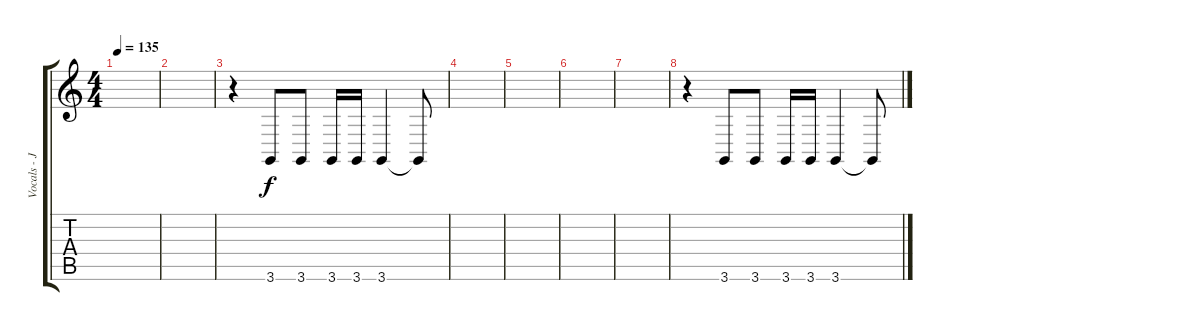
\track ("Vocals - Jordan Blilie" "Vocals - J") {instrument baritonesax}
\staff {score tabs}
\tuning (E4 B3 G3 D3 A2 E2) {hide}
\ts (4 4)
\tempo 135
\clef g2
\ks c
|
|
r.4 3.6.8 3.6.8 3.6.16 3.6.16 3.6.4 3.6{t}.8 |
|
|
|
|
r.4 3.6.8 3.6.8 3.6.16 3.6.16 3.6.4 3.6{t}.8
